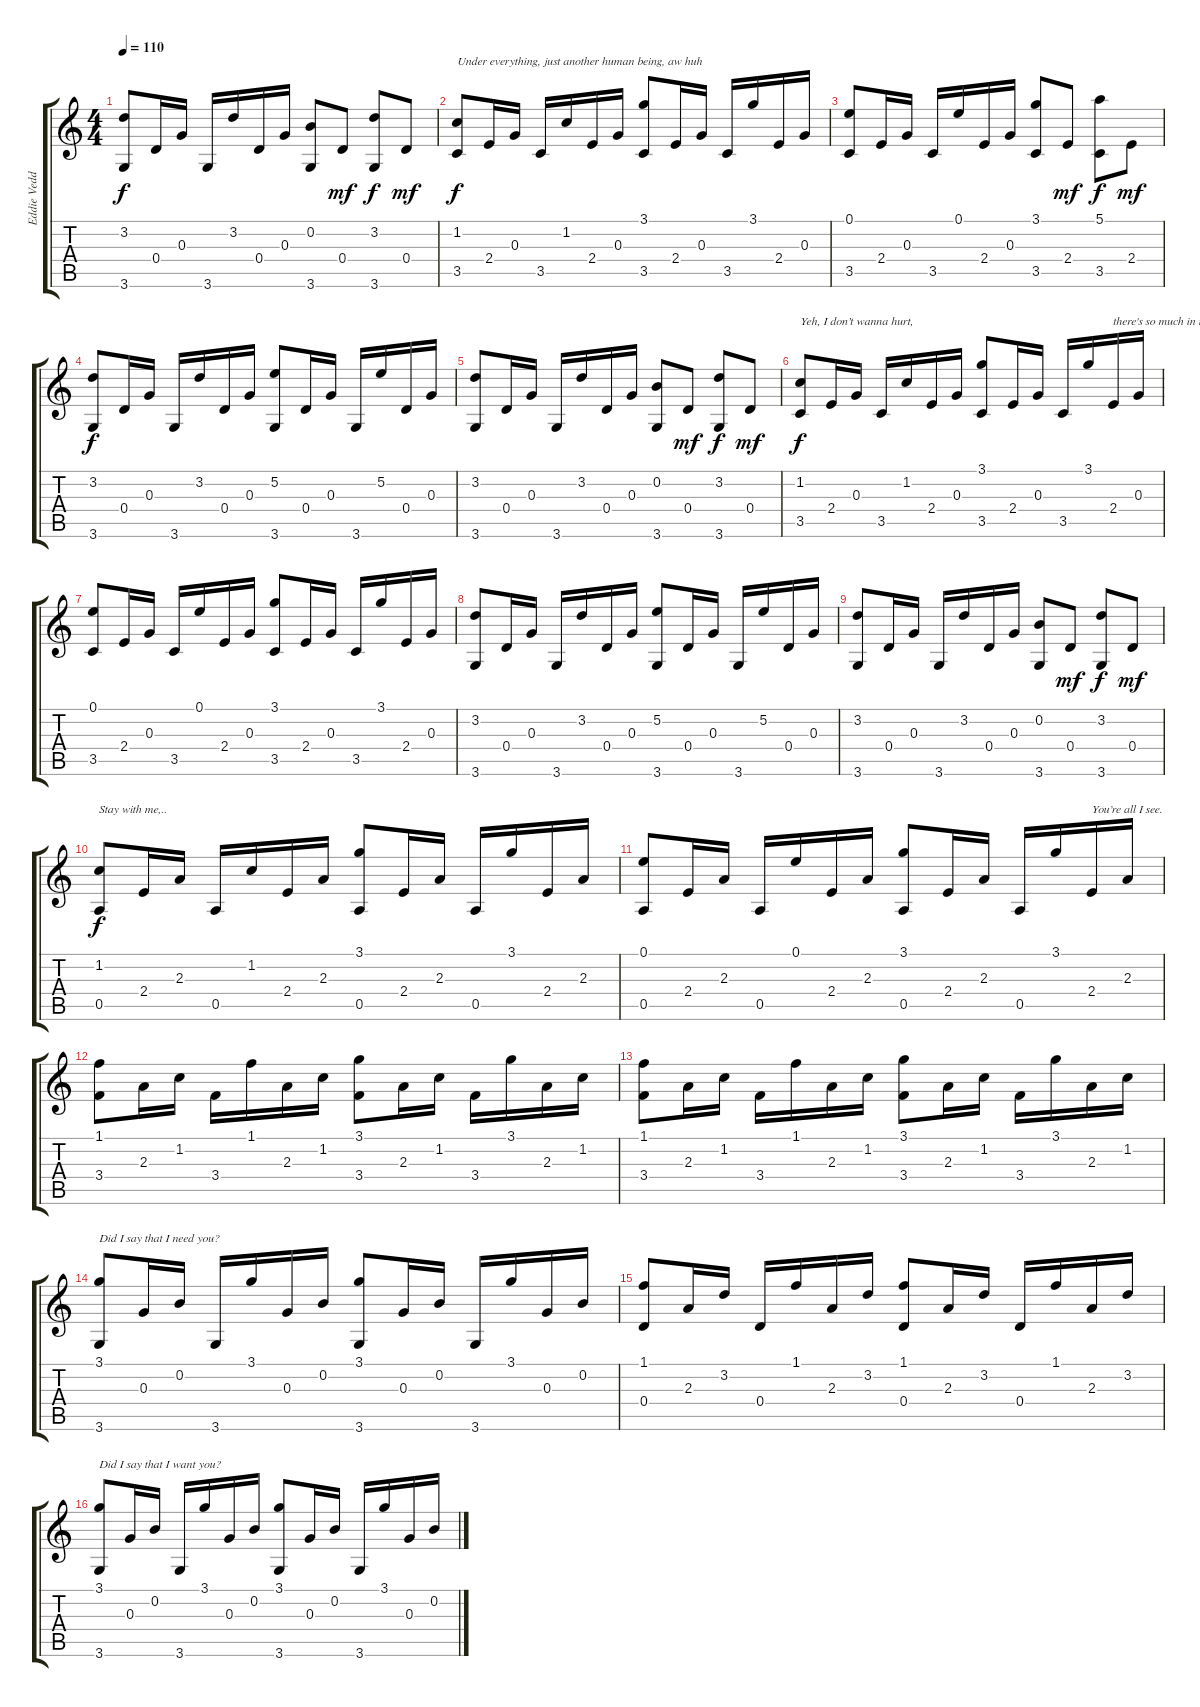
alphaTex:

\track ("Eddie Vedder" "Eddie Vedd") {instrument acousticguitarsteel}
\staff {score tabs}
\tuning (E4 B3 G3 D3 A2 E2) {hide}
\ts (4 4)
\tempo 110
\clef g2
\ks c
(3.2 3.6).8{dy f} 0.4.16 0.3.16 3.6.16 3.2.16 0.4.16 0.3.16 (0.2 3.6).8 0.4.8{dy mf} (3.2 3.6).8{dy f} 0.4.8{dy mf} |
(1.2 3.5).8{txt "Under everything, just another human being, aw huh" dy f} 2.4.16 0.3.16 3.5.16 1.2.16 2.4.16 0.3.16 (3.1 3.5).8 2.4.16 0.3.16 3.5.16 3.1.16 2.4.16 0.3.16 |
(0.1 3.5).8 2.4.16 0.3.16 3.5.16 0.1.16 2.4.16 0.3.16 (3.1 3.5).8 2.4.8{dy mf} (5.1 3.5).8{dy f} 2.4.8{dy mf} |
(3.2 3.6).8{dy f} 0.4.16 0.3.16 3.6.16 3.2.16 0.4.16 0.3.16 (5.2 3.6).8 0.4.16 0.3.16 3.6.16 5.2.16 0.4.16 0.3.16 |
(3.2 3.6).8 0.4.16 0.3.16 3.6.16 3.2.16 0.4.16 0.3.16 (0.2 3.6).8 0.4.8{dy mf} (3.2 3.6).8{dy f} 0.4.8{dy mf} |
(1.2 3.5).8{txt "Yeh, I don’t wanna hurt," dy f} 2.4.16 0.3.16 3.5.16 1.2.16 2.4.16 0.3.16 (3.1 3.5).8 2.4.16 0.3.16 3.5.16 3.1.16 2.4.16{txt "there's so much in this world to make me bleed"} 0.3.16 |
(0.1 3.5).8 2.4.16 0.3.16 3.5.16 0.1.16 2.4.16 0.3.16 (3.1 3.5).8 2.4.16 0.3.16 3.5.16 3.1.16 2.4.16 0.3.16 |
(3.2 3.6).8 0.4.16 0.3.16 3.6.16 3.2.16 0.4.16 0.3.16 (5.2 3.6).8 0.4.16 0.3.16 3.6.16 5.2.16 0.4.16 0.3.16 |
(3.2 3.6).8 0.4.16 0.3.16 3.6.16 3.2.16 0.4.16 0.3.16 (0.2 3.6).8 0.4.8{dy mf} (3.2 3.6).8{dy f} 0.4.8{dy mf} |
(1.2 0.5).8{txt "Stay with me,.." dy f} 2.4.16 2.3.16 0.5.16 1.2.16 2.4.16 2.3.16 (3.1 0.5).8 2.4.16 2.3.16 0.5.16 3.1.16 2.4.16 2.3.16 |
(0.1 0.5).8 2.4.16 2.3.16 0.5.16 0.1.16 2.4.16 2.3.16 (3.1 0.5).8 2.4.16 2.3.16 0.5.16 3.1.16 2.4.16{txt "You’re all I see."} 2.3.16 |
(1.1 3.4).8 2.3.16 1.2.16 3.4.16 1.1.16 2.3.16 1.2.16 (3.1 3.4).8 2.3.16 1.2.16 3.4.16 3.1.16 2.3.16 1.2.16 |
(1.1 3.4).8 2.3.16 1.2.16 3.4.16 1.1.16 2.3.16 1.2.16 (3.1 3.4).8 2.3.16 1.2.16 3.4.16 3.1.16 2.3.16 1.2.16 |
(3.1 3.6).8{txt "Did I say that I need you?"} 0.3.16 0.2.16 3.6.16 3.1.16 0.3.16 0.2.16 (3.1 3.6).8 0.3.16 0.2.16 3.6.16 3.1.16 0.3.16 0.2.16 |
(1.1 0.4).8 2.3.16 3.2.16 0.4.16 1.1.16 2.3.16 3.2.16 (1.1 0.4).8 2.3.16 3.2.16 0.4.16 1.1.16 2.3.16 3.2.16 |
(3.1 3.6).8{txt "Did I say that I want you?"} 0.3.16 0.2.16 3.6.16 3.1.16 0.3.16 0.2.16 (3.1 3.6).8 0.3.16 0.2.16 3.6.16 3.1.16 0.3.16 0.2.16
